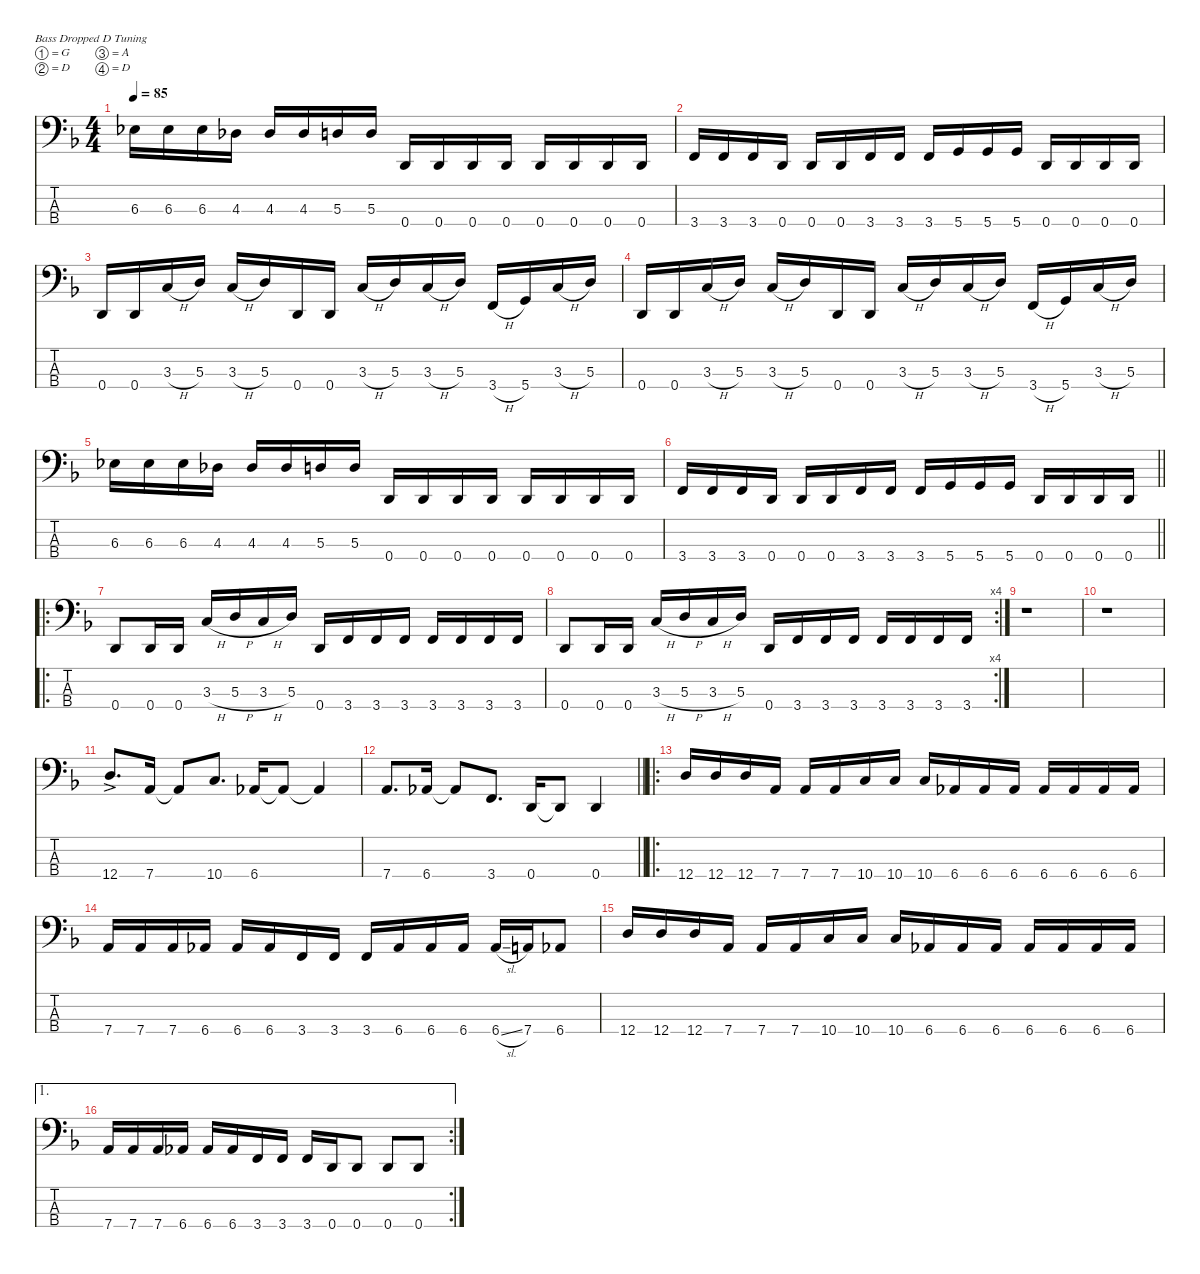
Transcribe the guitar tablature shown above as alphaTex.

\defaultSystemsLayout 4
\hideDynamics
\bracketExtendMode nobrackets
\singleTrackTrackNamePolicy hidden
\multiTrackTrackNamePolicy hidden
\firstSystemTrackNameMode fullname
\firstSystemTrackNameOrientation horizontal
\otherSystemsTrackNameOrientation horizontal
\track ("Martin Mendez - El. Bass #1" "el.bs.") {instrument electricbassfinger}
\staff {score tabs}
\tuning (G2 D2 A1 D1)
\ts (4 4)
\tempo 85
\clef f4
\ks f
6.3{acc b}.16{dy ff beam Down} 6.3{acc b}.16{beam Down} 6.3{acc b}.16{beam Down} 4.3{acc b}.16{beam Down} 4.3{acc b}.16{beam Up} 4.3{acc b}.16{beam Up} 5.3{acc forcenatural}.16{beam Up} 5.3{acc forcenatural}.16{beam Up} 0.4{acc forcenatural}.16{beam Up} 0.4{acc forcenatural}.16{beam Up} 0.4{acc forcenatural}.16{beam Up} 0.4{acc forcenatural}.16{beam Up} 0.4{acc forcenatural}.16{beam Up} 0.4{acc forcenatural}.16{beam Up} 0.4{acc forcenatural}.16{beam Up} 0.4{acc forcenatural}.16{beam Up} |
3.4{acc forcenatural}.16{beam Up} 3.4{acc forcenatural}.16{beam Up} 3.4{acc forcenatural}.16{beam Up} 0.4{acc forcenatural}.16{beam Up} 0.4{acc forcenatural}.16{beam Up} 0.4{acc forcenatural}.16{beam Up} 3.4{acc forcenatural}.16{beam Up} 3.4{acc forcenatural}.16{beam Up} 3.4{acc forcenatural}.16{beam Up} 5.4{acc forcenatural}.16{beam Up} 5.4{acc forcenatural}.16{beam Up} 5.4{acc forcenatural}.16{beam Up} 0.4{acc forcenatural}.16{beam Up} 0.4{acc forcenatural}.16{beam Up} 0.4{acc forcenatural}.16{beam Up} 0.4{acc forcenatural}.16{beam Up} |
0.4{acc forcenatural}.16{beam Up} 0.4{acc forcenatural}.16{beam Up} 3.3{h acc forcenatural}.16{beam Up} 5.3{acc forcenatural}.16{beam Up} 3.3{h acc forcenatural}.16{beam Up} 5.3{acc forcenatural}.16{beam Up} 0.4{acc forcenatural}.16{beam Up} 0.4{acc forcenatural}.16{beam Up} 3.3{h acc forcenatural}.16{beam Up} 5.3{acc forcenatural}.16{beam Up} 3.3{h acc forcenatural}.16{beam Up} 5.3{acc forcenatural}.16{beam Up} 3.4{h acc forcenatural}.16{beam Up} 5.4{acc forcenatural}.16{beam Up} 3.3{h acc forcenatural}.16{beam Up} 5.3{acc forcenatural}.16{beam Up} |
0.4{acc forcenatural}.16{beam Up} 0.4{acc forcenatural}.16{beam Up} 3.3{h acc forcenatural}.16{beam Up} 5.3{acc forcenatural}.16{beam Up} 3.3{h acc forcenatural}.16{beam Up} 5.3{acc forcenatural}.16{beam Up} 0.4{acc forcenatural}.16{beam Up} 0.4{acc forcenatural}.16{beam Up} 3.3{h acc forcenatural}.16{beam Up} 5.3{acc forcenatural}.16{beam Up} 3.3{h acc forcenatural}.16{beam Up} 5.3{acc forcenatural}.16{beam Up} 3.4{h acc forcenatural}.16{beam Up} 5.4{acc forcenatural}.16{beam Up} 3.3{h acc forcenatural}.16{beam Up} 5.3{acc forcenatural}.16{beam Up} |
6.3{acc b}.16{beam Down} 6.3{acc b}.16{beam Down} 6.3{acc b}.16{beam Down} 4.3{acc b}.16{beam Down} 4.3{acc b}.16{beam Up} 4.3{acc b}.16{beam Up} 5.3{acc forcenatural}.16{beam Up} 5.3{acc forcenatural}.16{beam Up} 0.4{acc forcenatural}.16{beam Up} 0.4{acc forcenatural}.16{beam Up} 0.4{acc forcenatural}.16{beam Up} 0.4{acc forcenatural}.16{beam Up} 0.4{acc forcenatural}.16{beam Up} 0.4{acc forcenatural}.16{beam Up} 0.4{acc forcenatural}.16{beam Up} 0.4{acc forcenatural}.16{beam Up} |
\barLineRight lightlight
3.4{acc forcenatural}.16{beam Up} 3.4{acc forcenatural}.16{beam Up} 3.4{acc forcenatural}.16{beam Up} 0.4{acc forcenatural}.16{beam Up} 0.4{acc forcenatural}.16{beam Up} 0.4{acc forcenatural}.16{beam Up} 3.4{acc forcenatural}.16{beam Up} 3.4{acc forcenatural}.16{beam Up} 3.4{acc forcenatural}.16{beam Up} 5.4{acc forcenatural}.16{beam Up} 5.4{acc forcenatural}.16{beam Up} 5.4{acc forcenatural}.16{beam Up} 0.4{acc forcenatural}.16{beam Up} 0.4{acc forcenatural}.16{beam Up} 0.4{acc forcenatural}.16{beam Up} 0.4{acc forcenatural}.16{beam Up} |
\ro
0.4{acc forcenatural}.8{beam Up} 0.4{acc forcenatural}.16{beam Up} 0.4{acc forcenatural}.16{beam Up} 3.3{h acc forcenatural}.16{beam Up} 5.3{h acc forcenatural}.16{beam Up} 3.3{h acc forcenatural}.16{beam Up} 5.3{acc forcenatural}.16{beam Up} 0.4{acc forcenatural}.16{beam Up} 3.4{acc forcenatural}.16{beam Up} 3.4{acc forcenatural}.16{beam Up} 3.4{acc forcenatural}.16{beam Up} 3.4{acc forcenatural}.16{beam Up} 3.4{acc forcenatural}.16{beam Up} 3.4{acc forcenatural}.16{beam Up} 3.4{acc forcenatural}.16{beam Up} |
\rc 4
0.4{acc forcenatural}.8{beam Up} 0.4{acc forcenatural}.16{beam Up} 0.4{acc forcenatural}.16{beam Up} 3.3{h acc forcenatural}.16{beam Up} 5.3{h acc forcenatural}.16{beam Up} 3.3{h acc forcenatural}.16{beam Up} 5.3{acc forcenatural}.16{beam Up} 0.4{acc forcenatural}.16{beam Up} 3.4{acc forcenatural}.16{beam Up} 3.4{acc forcenatural}.16{beam Up} 3.4{acc forcenatural}.16{beam Up} 3.4{acc forcenatural}.16{beam Up} 3.4{acc forcenatural}.16{beam Up} 3.4{acc forcenatural}.16{beam Up} 3.4{acc forcenatural}.16{beam Up} |
r.1{beam Down} |
r.1{beam Down} |
12.4{ac acc forcenatural}.8{d beam Up} 7.4{acc forcenatural}.16{beam Up} 7.4{t acc forcenatural}.8{beam Up} 10.4{acc forcenatural}.8{d beam Up} 6.4{acc b}.16{beam Up} 6.4{t acc b}.8{beam Up} 6.4{t acc b}.4{beam Up} |
\barLineRight lightlight
7.4{acc forcenatural}.8{d beam Up} 6.4{acc b}.16{beam Up} 6.4{t acc b}.8{beam Up} 3.4{acc forcenatural}.8{d beam Up} 0.4{acc forcenatural}.16{beam Up} 0.4{t acc forcenatural}.8{beam Up} 0.4{acc forcenatural}.4{beam Up} |
\ro
12.4{acc forcenatural}.16{dy f beam Up} 12.4{acc forcenatural}.16{beam Up} 12.4{acc forcenatural}.16{beam Up} 7.4{acc forcenatural}.16{beam Up} 7.4{acc forcenatural}.16{beam Up} 7.4{acc forcenatural}.16{beam Up} 10.4{acc forcenatural}.16{beam Up} 10.4{acc forcenatural}.16{beam Up} 10.4{acc forcenatural}.16{beam Up} 6.4{acc b}.16{beam Up} 6.4{acc b}.16{beam Up} 6.4{acc b}.16{beam Up} 6.4{acc b}.16{beam Up} 6.4{acc b}.16{beam Up} 6.4{acc b}.16{beam Up} 6.4{acc b}.16{beam Up} |
7.4{acc forcenatural}.16{beam Up} 7.4{acc forcenatural}.16{beam Up} 7.4{acc forcenatural}.16{beam Up} 6.4{acc b}.16{beam Up} 6.4{acc b}.16{beam Up} 6.4{acc b}.16{beam Up} 3.4{acc forcenatural}.16{beam Up} 3.4{acc forcenatural}.16{beam Up} 3.4{acc forcenatural}.16{beam Up} 6.4{acc b}.16{beam Up} 6.4{acc b}.16{beam Up} 6.4{acc b}.16{beam Up} 6.4{sl acc b}.16{beam Up} 7.4{acc forcenatural}.16{beam Up} 6.4{acc b}.8{beam Up} |
12.4{acc forcenatural}.16{beam Up} 12.4{acc forcenatural}.16{beam Up} 12.4{acc forcenatural}.16{beam Up} 7.4{acc forcenatural}.16{beam Up} 7.4{acc forcenatural}.16{beam Up} 7.4{acc forcenatural}.16{beam Up} 10.4{acc forcenatural}.16{beam Up} 10.4{acc forcenatural}.16{beam Up} 10.4{acc forcenatural}.16{beam Up} 6.4{acc b}.16{beam Up} 6.4{acc b}.16{beam Up} 6.4{acc b}.16{beam Up} 6.4{acc b}.16{beam Up} 6.4{acc b}.16{beam Up} 6.4{acc b}.16{beam Up} 6.4{acc b}.16{beam Up} |
\ae 1
\rc 2
7.4{acc forcenatural}.16{beam Up} 7.4{acc forcenatural}.16{beam Up} 7.4{acc forcenatural}.16{beam Up} 6.4{acc b}.16{beam Up} 6.4{acc b}.16{beam Up} 6.4{acc b}.16{beam Up} 3.4{acc forcenatural}.16{beam Up} 3.4{acc forcenatural}.16{beam Up} 3.4{acc forcenatural}.16{beam Up} 0.4{acc forcenatural}.16{beam Up} 0.4{acc forcenatural}.8{beam Up} 0.4{acc forcenatural}.8{beam Up} 0.4{acc forcenatural}.8{beam Up}
